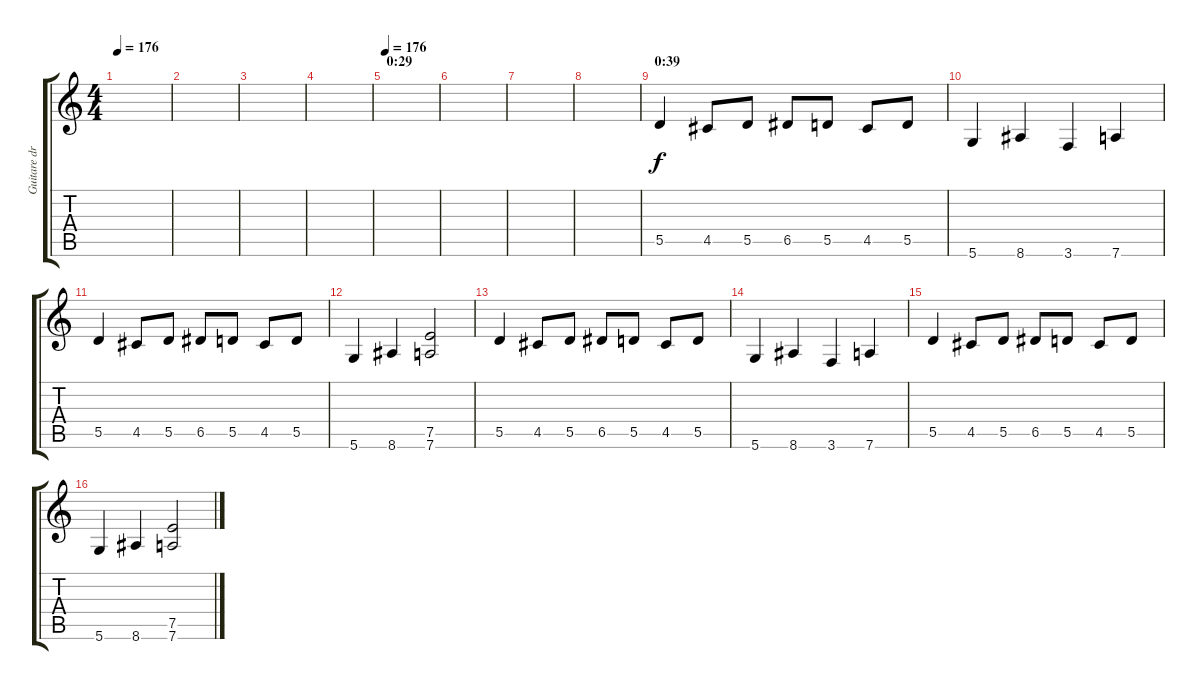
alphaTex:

\track ("Guitare droite" "Guitare dr") {instrument distortionguitar}
\staff {score tabs}
\tuning (E4 B3 G3 D3 A2 D2) {hide}
\ts (4 4)
\tempo 176
\clef g2
\ks c
|
|
|
|
\section ("" "0:29")
\tempo 176
|
|
|
|
\section ("" "0:39")
5.5.4 4.5.8 5.5.8 6.5.8 5.5.8 4.5.8 5.5.8 |
5.6.4 8.6.4 3.6.4 7.6.4 |
5.5.4 4.5.8 5.5.8 6.5.8 5.5.8 4.5.8 5.5.8 |
5.6.4 8.6.4 (7.5 7.6).2 |
5.5.4 4.5.8 5.5.8 6.5.8 5.5.8 4.5.8 5.5.8 |
5.6.4 8.6.4 3.6.4 7.6.4 |
5.5.4 4.5.8 5.5.8 6.5.8 5.5.8 4.5.8 5.5.8 |
5.6.4 8.6.4 (7.5 7.6).2
